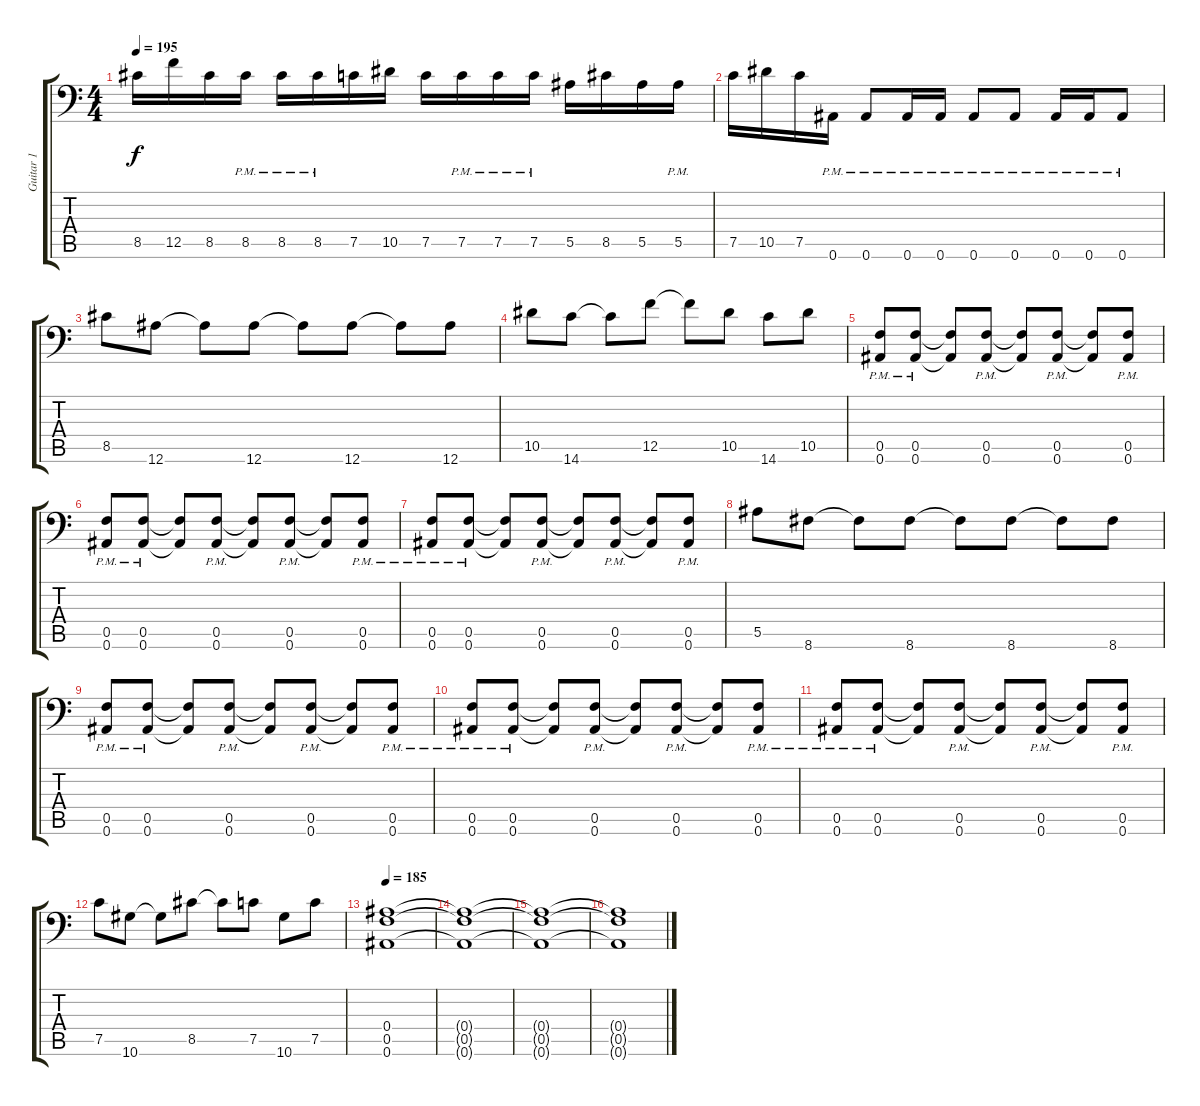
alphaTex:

\track ("Guitar 1" "Guitar 1") {instrument distortionguitar}
\staff {score tabs}
\tuning (C4 G3 Eb3 Bb2 F2 Bb1) {hide}
\ts (4 4)
\tempo 195
\clef f4
\ks c
8.5.16{dy f} 12.5.16 8.5.16 8.5{pm}.16 8.5{pm}.16 8.5{pm}.16 7.5.16 10.5.16 7.5.16 7.5{pm}.16 7.5{pm}.16 7.5{pm}.16 5.5.16 8.5.16 5.5.16 5.5{pm}.16 |
7.5.16 10.5.16 7.5.16 0.6{pm}.16 0.6{pm}.8 0.6{pm}.16 0.6{pm}.16 0.6{pm}.8 0.6{pm}.8 0.6{pm}.16 0.6{pm}.16 0.6{pm}.8 |
8.5.8 12.6.8 12.6{t}.8 12.6.8 12.6{t}.8 12.6.8 12.6{t}.8 12.6.8 |
10.5.8 14.6.8 14.6{t}.8 12.5.8 12.5{t}.8 10.5.8 14.6.8 10.5.8 |
(0.5{pm} 0.6{pm}).8 (0.5{pm} 0.6{pm}).8 (0.5{t} 0.6{t}).8 (0.5{pm} 0.6{pm}).8 (0.5{t} 0.6{t}).8 (0.5{pm} 0.6{pm}).8 (0.5{t} 0.6{t}).8 (0.5{pm} 0.6{pm}).8 |
(0.5{pm} 0.6{pm}).8 (0.5{pm} 0.6{pm}).8 (0.5{t} 0.6{t}).8 (0.5{pm} 0.6{pm}).8 (0.5{t} 0.6{t}).8 (0.5{pm} 0.6{pm}).8 (0.5{t} 0.6{t}).8 (0.5{pm} 0.6{pm}).8 |
(0.5{pm} 0.6{pm}).8 (0.5{pm} 0.6{pm}).8 (0.5{t} 0.6{t}).8 (0.5{pm} 0.6{pm}).8 (0.5{t} 0.6{t}).8 (0.5{pm} 0.6{pm}).8 (0.5{t} 0.6{t}).8 (0.5{pm} 0.6{pm}).8 |
5.5.8 8.6.8 8.6{t}.8 8.6.8 8.6{t}.8 8.6.8 8.6{t}.8 8.6.8 |
(0.5{pm} 0.6{pm}).8 (0.5{pm} 0.6{pm}).8 (0.5{t} 0.6{t}).8 (0.5{pm} 0.6{pm}).8 (0.5{t} 0.6{t}).8 (0.5{pm} 0.6{pm}).8 (0.5{t} 0.6{t}).8 (0.5{pm} 0.6{pm}).8 |
(0.5{pm} 0.6{pm}).8 (0.5{pm} 0.6{pm}).8 (0.5{t} 0.6{t}).8 (0.5{pm} 0.6{pm}).8 (0.5{t} 0.6{t}).8 (0.5{pm} 0.6{pm}).8 (0.5{t} 0.6{t}).8 (0.5{pm} 0.6{pm}).8 |
(0.5{pm} 0.6{pm}).8 (0.5{pm} 0.6{pm}).8 (0.5{t} 0.6{t}).8 (0.5{pm} 0.6{pm}).8 (0.5{t} 0.6{t}).8 (0.5{pm} 0.6{pm}).8 (0.5{t} 0.6{t}).8 (0.5{pm} 0.6{pm}).8 |
7.5.8 10.6.8 10.6{t}.8 8.5.8 8.5{t}.8 7.5.8 10.6.8 7.5.8 |
\tempo 185
(0.4 0.5 0.6).1 |
(0.4{t} 0.5{t} 0.6{t}).1 |
(0.4{t} 0.5{t} 0.6{t}).1 |
(0.4{t} 0.5{t} 0.6{t}).1
